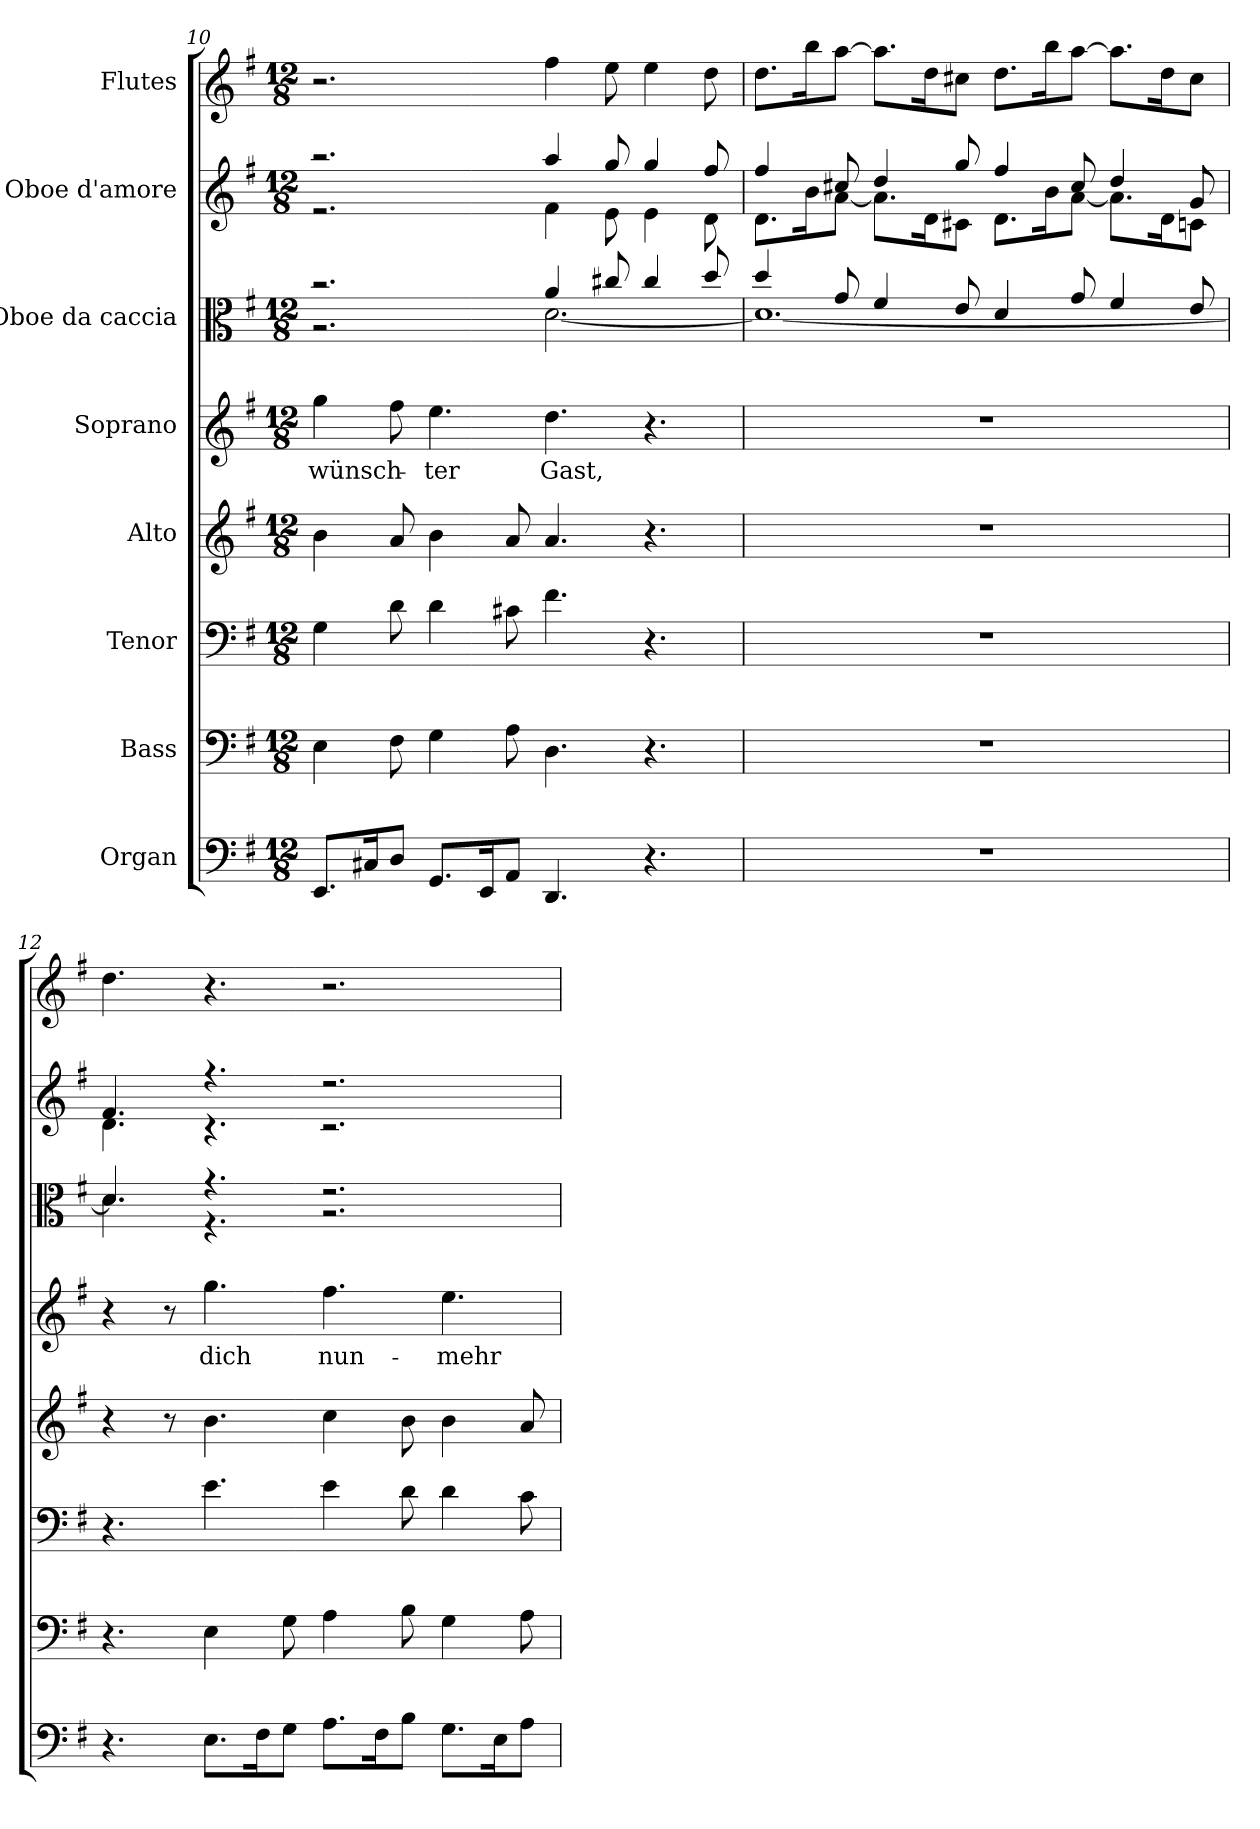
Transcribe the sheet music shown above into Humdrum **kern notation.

**kern	**kern	**kern	**kern	**kern	**text	**kern	**kern	**kern
*part8	*part7	*part6	*part5	*part4	*part4	*part3	*part2	*part1
*staff8	*staff7	*staff6	*staff5	*staff4	*staff4	*staff3	*staff2	*staff1
*I"Organ	*I"Bass	*I"Tenor	*I"Alto	*I"Soprano	*	*I"Oboe da caccia	*I"Oboe d'amore	*I"Flutes
!!LO:PB:g=z
*clefF4	*clefF4	*clefF4	*clefG2	*clefG2	*	*clefC3	*clefG2	*clefG2
*k[f#]	*k[f#]	*k[f#]	*k[f#]	*k[f#]	*	*k[f#]	*k[f#]	*k[f#]
*G:	*G:	*G:	*G:	*G:	*	*G:	*G:	*G:
*M12/8	*M12/8	*M12/8	*M12/8	*M12/8	*	*M12/8	*M12/8	*M12/8
=10	=10	=10	=10	=10	=10	=10	=10	=10
!	!	!	!	!	!LO:LY:b	!	!	!
*	*	*	*	*	*	*^	*^	*
8.EE/L	4E\	4G\	4b\	4gg\	-wünsch-	2.r	2.r	2.r	2.r	2.r
16C#X/K	.	.	.	.	.	.	.	.	.	.
8D/J	8F#\	8d\	8a/	8ff#\	.	.	.	.	.	.
!	!	!	!	!	!LO:LY:b	!	!	!	!	!
8.GG/L	4G\	4d\	4b\	4.ee\	-ter	.	.	.	.	.
16EE/K	.	.	.	.	.	.	.	.	.	.
8AA/J	8A\	8c#X\	8a/	.	.	.	.	.	.	.
!	!	!	!	!	!LO:LY:b	!	!	!	!	!
4.DD/	4.D\	4.f#\	4.a/	4.dd\	Gast,	4a/	[2.d\	4aa/	4f#\	4ff#\
.	.	.	.	.	.	8cc#X/	.	8gg/	8e\	8ee\
4.r	4.r	4.r	4.r	4.r	.	4cc#/	.	4gg/	4e\	4ee\
.	.	.	.	.	.	8dd/	.	8ff#/	8d\	8dd\
=11	=11	=11	=11	=11	=11	=11	=11	=11	=11	=11
1.r	1.r	1.r	1.r	1.r	.	4dd/	1.d_	4ff#/	8.d\L	8.dd\L
.	.	.	.	.	.	.	.	.	16b\K	16bb\K
.	.	.	.	.	.	8g/	.	8cc#X/	[8a\J	[8aa\J
.	.	.	.	.	.	4f#/	.	4dd/	8.a\L]	8.aa\L]
.	.	.	.	.	.	.	.	.	16d\K	16dd\K
.	.	.	.	.	.	8e/	.	8gg/	8c#X\J	8cc#X\J
.	.	.	.	.	.	4d/	.	4ff#/	8.d\L	8.dd\L
.	.	.	.	.	.	.	.	.	16b\K	16bb\K
.	.	.	.	.	.	8g/	.	8cc#/	[8a\J	[8aa\J
.	.	.	.	.	.	4f#/	.	4dd/	8.a\L]	8.aa\L]
.	.	.	.	.	.	.	.	.	16d\K	16dd\K
.	.	.	.	.	.	8e/	.	8g/	8cn\J	8cc#\J
!!LO:PB:g=z
=12	=12	=12	=12	=12	=12	=12	=12	=12	=12	=12
4.r	4.r	4.r	4r	4r	.	4.d/	4.d\]	4.f#/	4.d\	4.dd\
.	.	.	8r	8r	.	.	.	.	.	.
!	!	!	!	!	!LO:LY:b	!	!	!	!	!
8.E\L	4E\	4.e\	4.b\	4.gg\	dich	4.r	4.r	4.r	4.r	4.r
16F#\K	.	.	.	.	.	.	.	.	.	.
8G\J	8G\	.	.	.	.	.	.	.	.	.
!	!	!	!	!	!LO:LY:b	!	!	!	!	!
8.A\L	4A\	4e\	4cc\	4.ff#\	nun-	2.r	2.r	2.r	2.r	2.r
16F#\K	.	.	.	.	.	.	.	.	.	.
8B\J	8B\	8d\	8b\	.	.	.	.	.	.	.
!	!	!	!	!	!LO:LY:b	!	!	!	!	!
8.G\L	4G\	4d\	4b\	4.ee\	-mehr	.	.	.	.	.
16E\K	.	.	.	.	.	.	.	.	.	.
8A\J	8A\	8c\	8a/	.	.	.	.	.	.	.
*	*	*	*	*	*	*v	*v	*	*	*
*	*	*	*	*	*	*	*v	*v	*
=	=	=	=	=	=	=	=	=
*-	*-	*-	*-	*-	*-	*-	*-	*-
